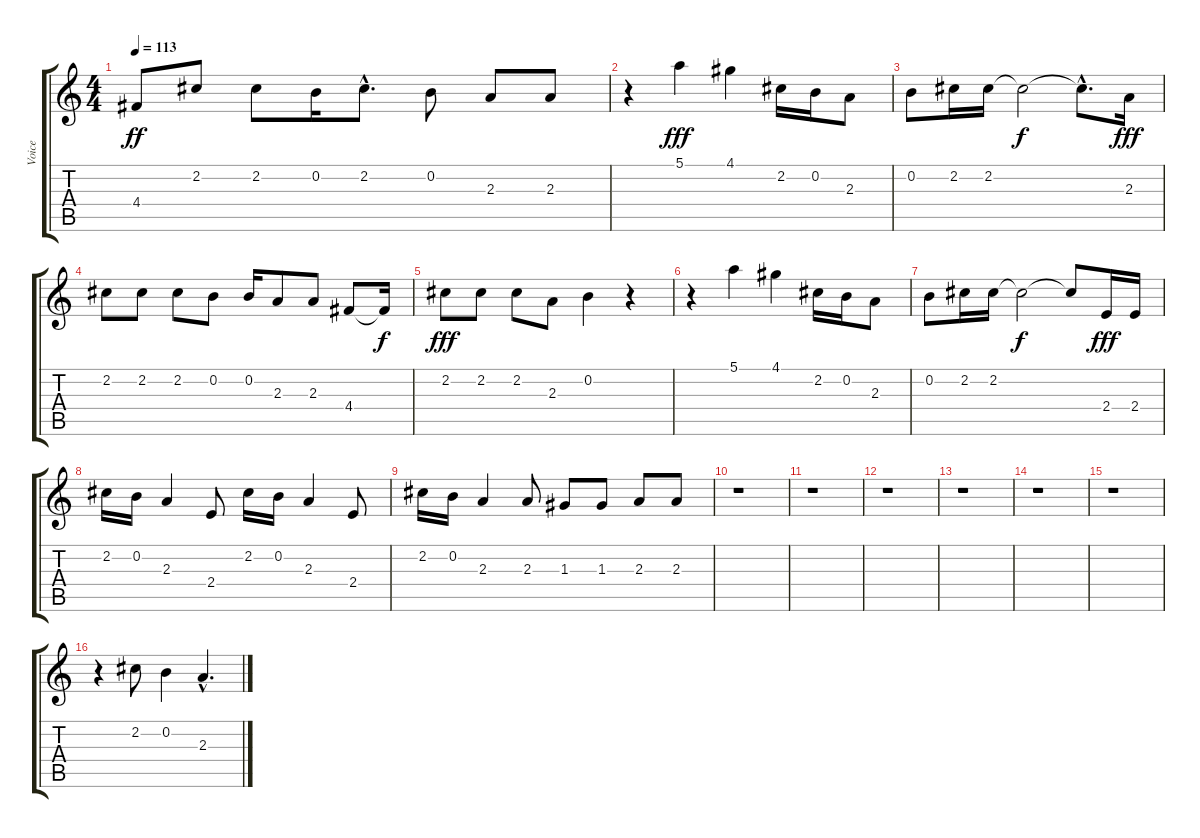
\track ("Voice" "Voice") {instrument acousticguitarnylon}
\staff {score tabs}
\tuning (E4 B3 G3 D3 A2 E2) {hide}
\ts (4 4)
\tempo 113
\clef g2
\ks c
4.4.8{dy ff} 2.2.8 2.2.8 0.2.16 2.2{hac}.8{d} 0.2.8 2.3.8 2.3.8 |
r.4 5.1.4{dy fff} 4.1.4 2.2.16 0.2.16 2.3.8 |
0.2.8 2.2.16 2.2.16 2.2{t}.2{dy f} 2.2{hac t}.8{d} 2.3.16{dy fff} |
2.2.8 2.2.8 2.2.8 0.2.8 0.2.16 2.3.8 2.3.8 4.4.8 4.4{t}.16{dy f} |
2.2.8{dy fff} 2.2.8 2.2.8 2.3.8 0.2.4 r.4 |
r.4 5.1.4 4.1.4 2.2.16 0.2.16 2.3.8 |
0.2.8 2.2.16 2.2.16 2.2{t}.2{dy f} 2.2{t}.8 2.4.16{dy fff} 2.4.16 |
2.2.16 0.2.16 2.3.4 2.4.8 2.2.16 0.2.16 2.3.4 2.4.8 |
2.2.16 0.2.16 2.3.4 2.3.8 1.3.8 1.3.8 2.3.8 2.3.8 |
r.1 |
r.1 |
r.1 |
r.1 |
r.1 |
r.1 |
r.4 2.2.8 0.2.4 2.3{hac}.4{d}
